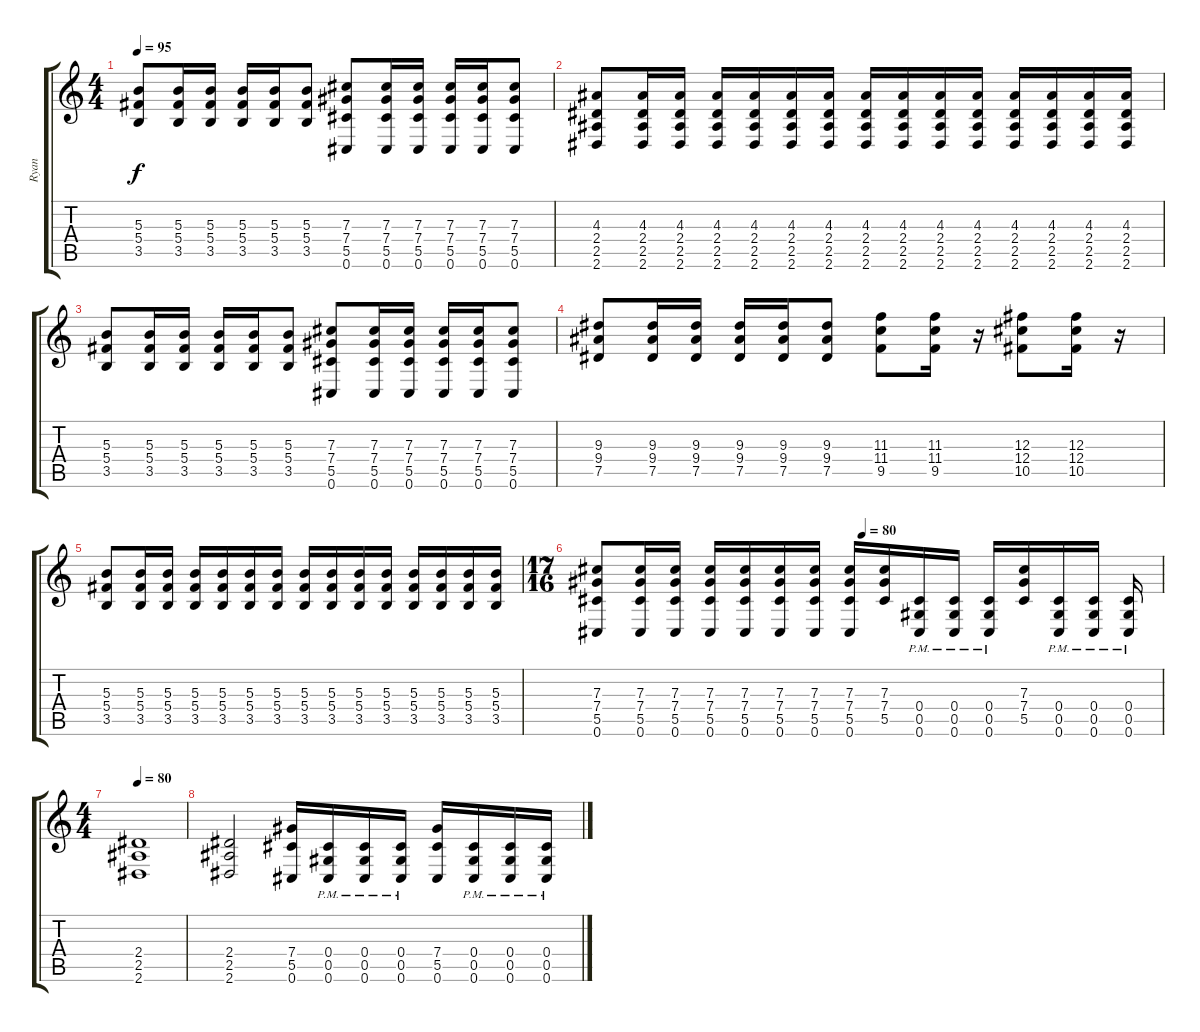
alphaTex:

\track ("Ryan" "Ryan") {instrument distortionguitar}
\staff {score tabs}
\tuning (Eb4 Bb3 Gb3 Db3 Ab2 Db2) {hide}
\ts (4 4)
\tempo 95
\clef g2
\ks c
(5.3 5.4 3.5).8{dy f} (5.3 5.4 3.5).16 (5.3 5.4 3.5).16 (5.3 5.4 3.5).16 (5.3 5.4 3.5).16 (5.3 5.4 3.5).8 (7.3 7.4 5.5 0.6).8 (7.3 7.4 5.5 0.6).16 (7.3 7.4 5.5 0.6).16 (7.3 7.4 5.5 0.6).16 (7.3 7.4 5.5 0.6).16 (7.3 7.4 5.5 0.6).8 |
(4.3 2.4 2.5 2.6).8 (4.3 2.4 2.5 2.6).16 (4.3 2.4 2.5 2.6).16 (4.3 2.4 2.5 2.6).16 (4.3 2.4 2.5 2.6).16 (4.3 2.4 2.5 2.6).16 (4.3 2.4 2.5 2.6).16 (4.3 2.4 2.5 2.6).16 (4.3 2.4 2.5 2.6).16 (4.3 2.4 2.5 2.6).16 (4.3 2.4 2.5 2.6).16 (4.3 2.4 2.5 2.6).16 (4.3 2.4 2.5 2.6).16 (4.3 2.4 2.5 2.6).16 (4.3 2.4 2.5 2.6).16 |
(5.3 5.4 3.5).8 (5.3 5.4 3.5).16 (5.3 5.4 3.5).16 (5.3 5.4 3.5).16 (5.3 5.4 3.5).16 (5.3 5.4 3.5).8 (7.3 7.4 5.5 0.6).8 (7.3 7.4 5.5 0.6).16 (7.3 7.4 5.5 0.6).16 (7.3 7.4 5.5 0.6).16 (7.3 7.4 5.5 0.6).16 (7.3 7.4 5.5 0.6).8 |
(9.3 9.4 7.5).8 (9.3 9.4 7.5).16 (9.3 9.4 7.5).16 (9.3 9.4 7.5).16 (9.3 9.4 7.5).16 (9.3 9.4 7.5).8 (11.3 11.4 9.5).8 (11.3 11.4 9.5).16 r.16 (12.3 12.4 10.5).8 (12.3 12.4 10.5).16 r.16 |
(5.3 5.4 3.5).8 (5.3 5.4 3.5).16 (5.3 5.4 3.5).16 (5.3 5.4 3.5).16 (5.3 5.4 3.5).16 (5.3 5.4 3.5).16 (5.3 5.4 3.5).16 (5.3 5.4 3.5).16 (5.3 5.4 3.5).16 (5.3 5.4 3.5).16 (5.3 5.4 3.5).16 (5.3 5.4 3.5).16 (5.3 5.4 3.5).16 (5.3 5.4 3.5).16 (5.3 5.4 3.5).16 |
\ts (17 16)
\tempo (80 0.47058823529411764)
(7.3 7.4 5.5 0.6).8 (7.3 7.4 5.5 0.6).16 (7.3 7.4 5.5 0.6).16 (7.3 7.4 5.5 0.6).16 (7.3 7.4 5.5 0.6).16 (7.3 7.4 5.5 0.6).16 (7.3 7.4 5.5 0.6).16 (7.3 7.4 5.5 0.6).16 (7.3 7.4 5.5).16 (0.4{pm} 0.5{pm} 0.6{pm}).16 (0.4{pm} 0.5{pm} 0.6{pm}).16 (0.4{pm} 0.5{pm} 0.6{pm}).16 (7.3 7.4 5.5).16 (0.4{pm} 0.5{pm} 0.6{pm}).16 (0.4{pm} 0.5{pm} 0.6{pm}).16 (0.4{pm} 0.5{pm} 0.6{pm}).16 |
\ts (4 4)
\tempo 80
(2.4 2.5 2.6).1 |
(2.4 2.5 2.6).2 (7.4 5.5 0.6).16 (0.4{pm} 0.5{pm} 0.6{pm}).16 (0.4{pm} 0.5{pm} 0.6{pm}).16 (0.4{pm} 0.5{pm} 0.6{pm}).16 (7.4 5.5 0.6).16 (0.4{pm} 0.5{pm} 0.6{pm}).16 (0.4{pm} 0.5{pm} 0.6{pm}).16 (0.4{pm} 0.5{pm} 0.6{pm}).16
